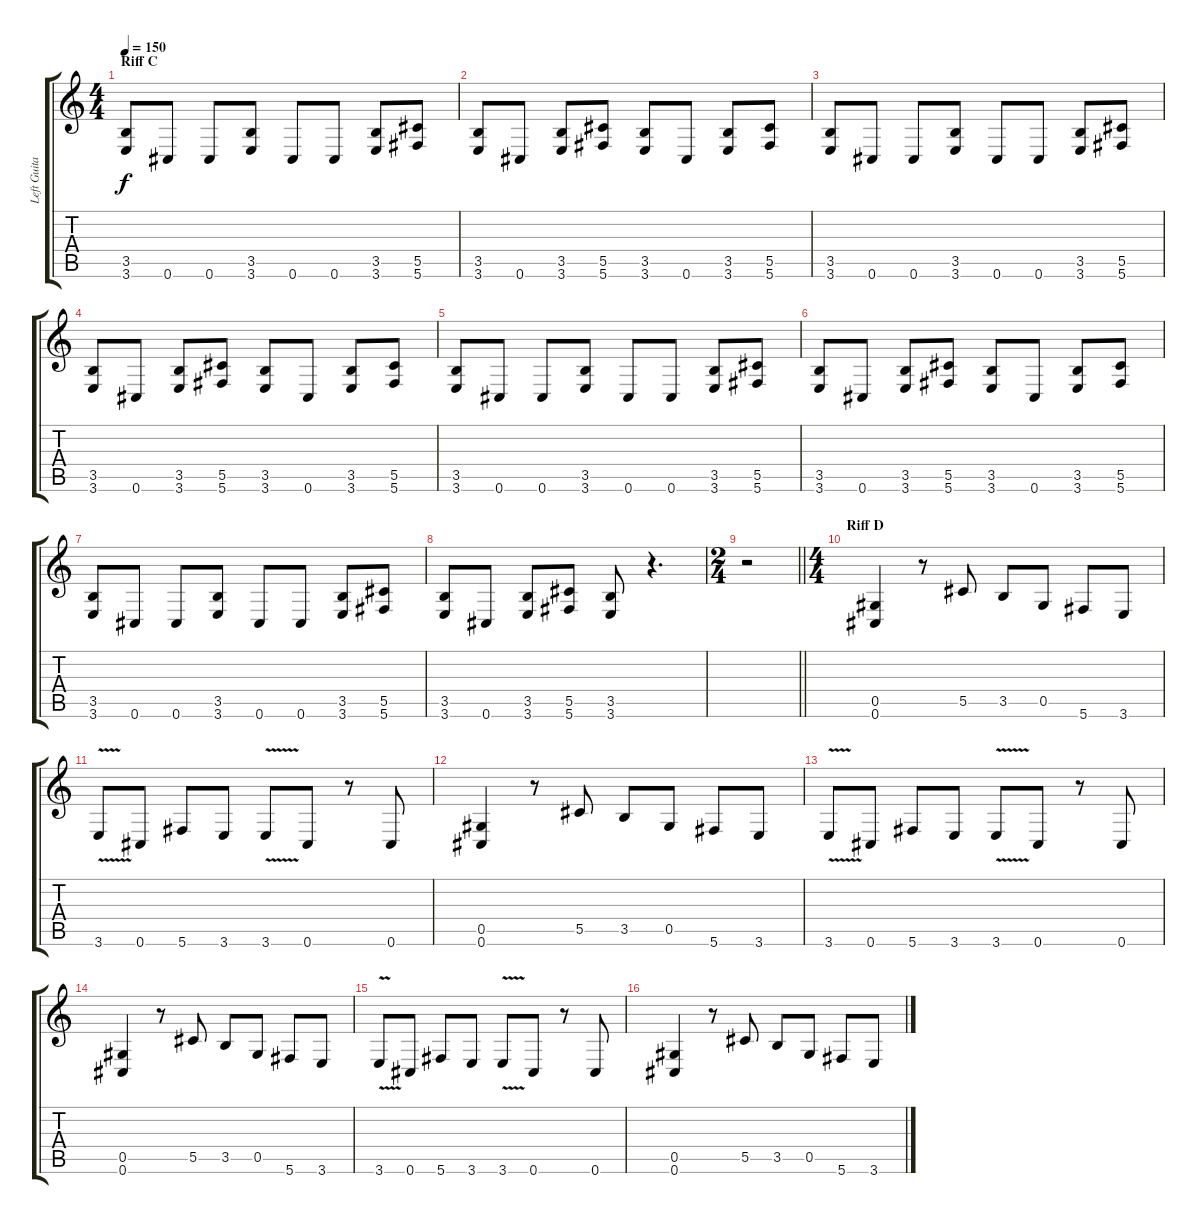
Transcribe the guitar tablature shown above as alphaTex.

\track ("Left Guitar" "Left Guita") {instrument distortionguitar}
\staff {score tabs}
\tuning (Eb4 Bb3 Gb3 Db3 Ab2 Db2) {hide}
\ts (4 4)
\section ("" "Riff C")
\tempo 150
\clef g2
\ks c
(3.5 3.6).8{dy f} 0.6.8 0.6.8 (3.5 3.6).8 0.6.8 0.6.8 (3.5 3.6).8 (5.5 5.6).8 |
(3.5 3.6).8 0.6.8 (3.5 3.6).8 (5.5 5.6).8 (3.5 3.6).8 0.6.8 (3.5 3.6).8 (5.5 5.6).8 |
(3.5 3.6).8 0.6.8 0.6.8 (3.5 3.6).8 0.6.8 0.6.8 (3.5 3.6).8 (5.5 5.6).8 |
(3.5 3.6).8 0.6.8 (3.5 3.6).8 (5.5 5.6).8 (3.5 3.6).8 0.6.8 (3.5 3.6).8 (5.5 5.6).8 |
(3.5 3.6).8 0.6.8 0.6.8 (3.5 3.6).8 0.6.8 0.6.8 (3.5 3.6).8 (5.5 5.6).8 |
(3.5 3.6).8 0.6.8 (3.5 3.6).8 (5.5 5.6).8 (3.5 3.6).8 0.6.8 (3.5 3.6).8 (5.5 5.6).8 |
(3.5 3.6).8 0.6.8 0.6.8 (3.5 3.6).8 0.6.8 0.6.8 (3.5 3.6).8 (5.5 5.6).8 |
(3.5 3.6).8 0.6.8 (3.5 3.6).8 (5.5 5.6).8 (3.5 3.6).8 r.4{d} |
\ts (2 4)
\barLineRight lightlight
r.2 |
\ts (4 4)
\section ("" "Riff D")
(0.5 0.6).4 r.8 5.5.8 3.5.8 0.5.8 5.6.8 3.6.8 |
3.6{v}.8 0.6.8 5.6.8 3.6.8 3.6{v}.8 0.6.8 r.8 0.6.8 |
(0.5 0.6).4 r.8 5.5.8 3.5.8 0.5.8 5.6.8 3.6.8 |
3.6{v}.8 0.6.8 5.6.8 3.6.8 3.6{v}.8 0.6.8 r.8 0.6.8 |
(0.5 0.6).4 r.8 5.5.8 3.5.8 0.5.8 5.6.8 3.6.8 |
3.6{v}.8 0.6.8 5.6.8 3.6.8 3.6{v}.8 0.6.8 r.8 0.6.8 |
(0.5 0.6).4 r.8 5.5.8 3.5.8 0.5.8 5.6.8 3.6.8
